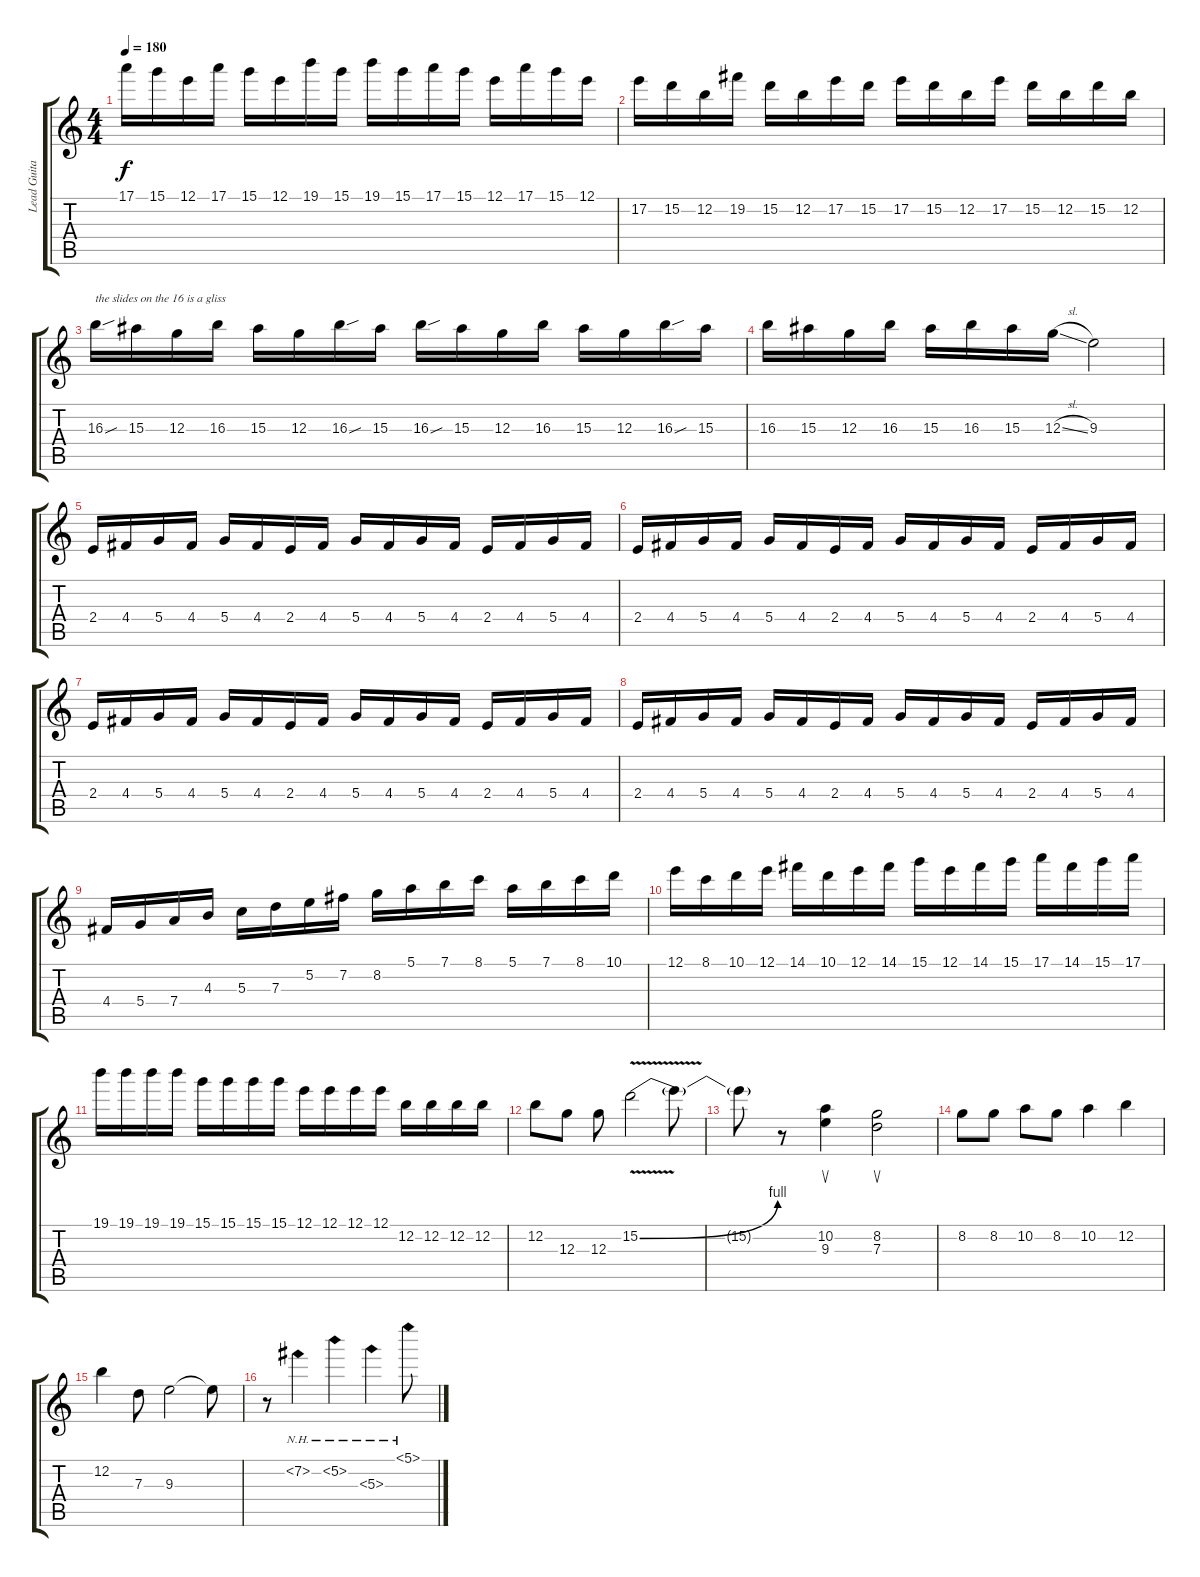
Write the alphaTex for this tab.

\track ("Lead Guitar" "Lead Guita") {instrument distortionguitar}
\staff {score tabs}
\tuning (E4 B3 G3 D3 A2 E2) {hide}
\ts (4 4)
\tempo 180
\clef g2
\ks c
17.1.16{dy f} 15.1.16 12.1.16 17.1.16 15.1.16 12.1.16 19.1.16 15.1.16 19.1.16 15.1.16 17.1.16 15.1.16 12.1.16 17.1.16 15.1.16 12.1.16 |
17.2.16 15.2.16 12.2.16 19.2.16 15.2.16 12.2.16 17.2.16 15.2.16 17.2.16 15.2.16 12.2.16 17.2.16 15.2.16 12.2.16 15.2.16 12.2.16 |
16.3{sou}.16{txt "the slides on the 16 is a gliss"} 15.3.16 12.3.16 16.3.16 15.3.16 12.3.16 16.3{sou}.16 15.3.16 16.3{sou}.16 15.3.16 12.3.16 16.3.16 15.3.16 12.3.16 16.3{sou}.16 15.3.16 |
16.3.16 15.3.16 12.3.16 16.3.16 15.3.16 16.3.16 15.3.16 12.3{sl}.16 9.3.2 |
2.4.16 4.4.16 5.4.16 4.4.16 5.4.16 4.4.16 2.4.16 4.4.16 5.4.16 4.4.16 5.4.16 4.4.16 2.4.16 4.4.16 5.4.16 4.4.16 |
2.4.16 4.4.16 5.4.16 4.4.16 5.4.16 4.4.16 2.4.16 4.4.16 5.4.16 4.4.16 5.4.16 4.4.16 2.4.16 4.4.16 5.4.16 4.4.16 |
2.4.16 4.4.16 5.4.16 4.4.16 5.4.16 4.4.16 2.4.16 4.4.16 5.4.16 4.4.16 5.4.16 4.4.16 2.4.16 4.4.16 5.4.16 4.4.16 |
2.4.16 4.4.16 5.4.16 4.4.16 5.4.16 4.4.16 2.4.16 4.4.16 5.4.16 4.4.16 5.4.16 4.4.16 2.4.16 4.4.16 5.4.16 4.4.16 |
4.4.16 5.4.16 7.4.16 4.3.16 5.3.16 7.3.16 5.2.16 7.2.16 8.2.16 5.1.16 7.1.16 8.1.16 5.1.16 7.1.16 8.1.16 10.1.16 |
12.1.16 8.1.16 10.1.16 12.1.16 14.1.16 10.1.16 12.1.16 14.1.16 15.1.16 12.1.16 14.1.16 15.1.16 17.1.16 14.1.16 15.1.16 17.1.16 |
19.1.16 19.1.16 19.1.16 19.1.16 15.1.16 15.1.16 15.1.16 15.1.16 12.1.16 12.1.16 12.1.16 12.1.16 12.2.16 12.2.16 12.2.16 12.2.16 |
12.2.8 12.3.8 12.3.8 15.2{be (bend 0 0 60 4) v}.2 15.2{t}.8 |
15.2{t}.8 r.8 (10.2 9.3).4{su} (8.2 7.3).2{su} |
8.2.8 8.2.8 10.2.8 8.2.8 10.2.4 12.2.4 |
12.2.4 7.3.8 9.3.2 9.3{t}.8 |
r.8 7.2{nh}.4 5.2{nh}.4 5.3{nh}.4 5.1{nh}.8
